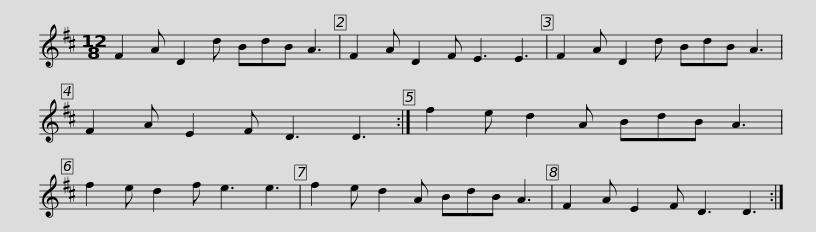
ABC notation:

X:1
L:1/8
M:12/8
I:linebreak $
K:D
V:1 treble
V:1
 F2 A D2 d BdB A3 | F2 A D2 F E3 E3 | F2 A D2 d BdB A3 | F2 A E2 F D3 D3 :|$ f2 e d2 A BdB A3 | %5
 f2 e d2 f e3 e3 | f2 e d2 A BdB A3 | F2 A E2 F D3 D3 :| %8
